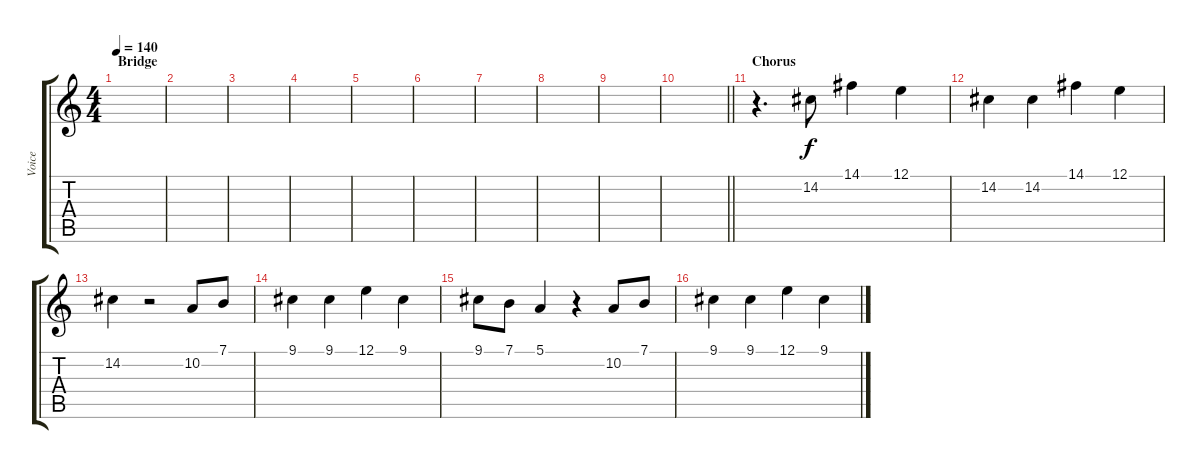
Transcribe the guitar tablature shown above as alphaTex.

\track ("Voice" "Voice") {instrument clarinet}
\staff {score tabs}
\tuning (E4 B3 G3 D3 A2 E2) {hide}
\ts (4 4)
\section ("" "Bridge")
\tempo 140
\clef g2
\ks c
|
|
|
|
|
|
|
|
|
\barLineRight lightlight
|
\section ("" "Chorus")
r.4{d} 14.2.8 14.1.4 12.1.4 |
14.2.4 14.2.4 14.1.4 12.1.4 |
14.2.4 r.2 10.2.8 7.1.8 |
9.1.4 9.1.4 12.1.4 9.1.4 |
9.1.8 7.1.8 5.1.4 r.4 10.2.8 7.1.8 |
9.1.4 9.1.4 12.1.4 9.1.4
